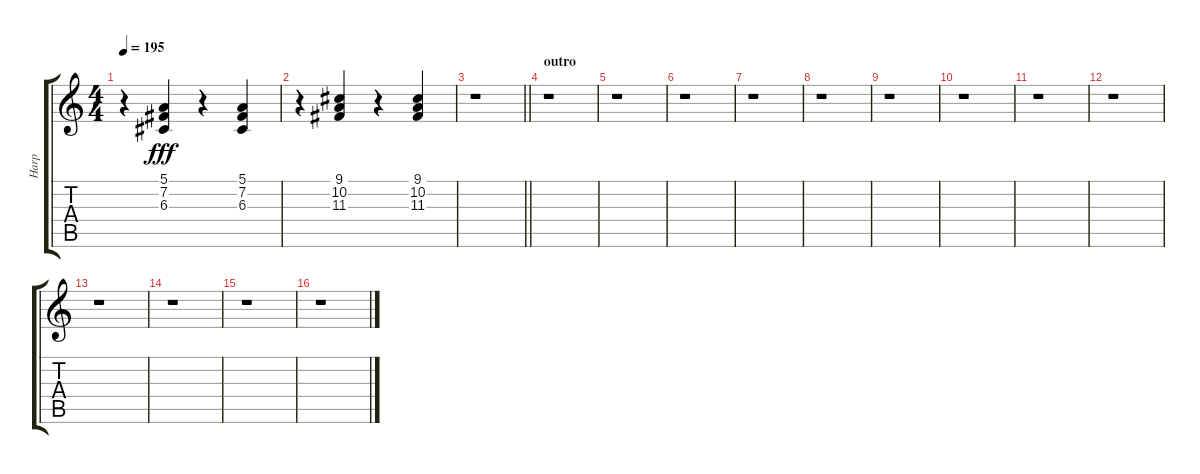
\track ("Harp" "Harp") {instrument orchestralharp}
\staff {score tabs}
\tuning (E4 B3 G3 D3 A2 E2) {hide}
\ts (4 4)
\tempo 195
\clef g2
\ks c
r.4{dy fff} (5.1 7.2 6.3).4 r.4 (5.1 7.2 6.3).4 |
r.4 (9.1 10.2 11.3).4 r.4 (9.1 10.2 11.3).4 |
\barLineRight lightlight
r.1 |
\section ("" "outro")
r.1 |
r.1 |
r.1 |
r.1 |
r.1 |
r.1 |
r.1 |
r.1 |
r.1 |
r.1 |
r.1 |
r.1 |
r.1
